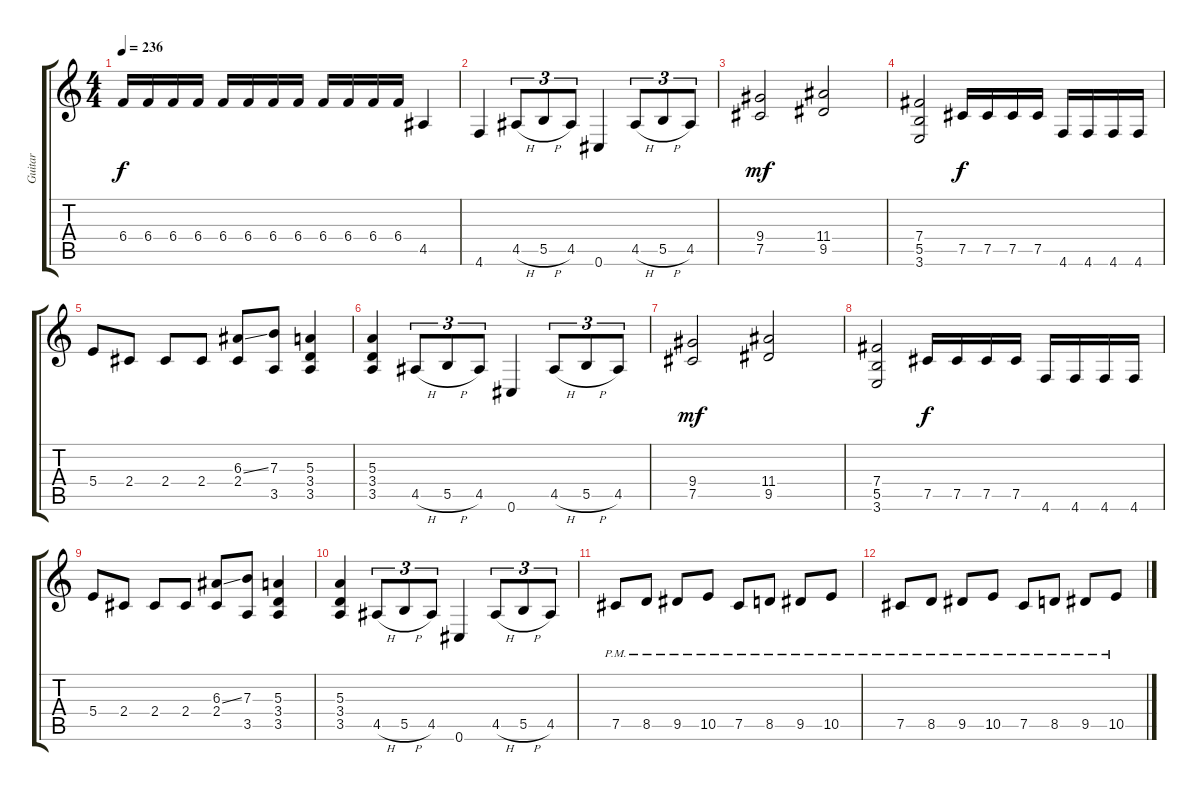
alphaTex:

\track ("Guitar" "Guitar") {instrument distortionguitar}
\staff {score tabs}
\tuning (Db4 Ab3 E3 B2 Gb2 Db2) {hide}
\ts (4 4)
\tempo 236
\clef g2
\ks c
6.4.16{dy f} 6.4.16 6.4.16 6.4.16 6.4.16 6.4.16 6.4.16 6.4.16 6.4.16 6.4.16 6.4.16 6.4.16 4.5.4 |
4.6.4 4.5{h}.8{tu (3 2)} 5.5{h}.8{tu (3 2)} 4.5.8{tu (3 2)} 0.6.4 4.5{h}.8{tu (3 2)} 5.5{h}.8{tu (3 2)} 4.5.8{tu (3 2)} |
(9.4 7.5).2{dy mf} (11.4 9.5).2 |
(7.4 5.5 3.6).2 7.5.16{dy f} 7.5.16 7.5.16 7.5.16 4.6.16 4.6.16 4.6.16 4.6.16 |
5.4.8 2.4.8 2.4.8 2.4.8 (6.3{ss} 2.4).8 (7.3 3.5).8 (5.3 3.4 3.5).4 |
(5.3 3.4 3.5).4 4.5{h}.8{tu (3 2)} 5.5{h}.8{tu (3 2)} 4.5.8{tu (3 2)} 0.6.4 4.5{h}.8{tu (3 2)} 5.5{h}.8{tu (3 2)} 4.5.8{tu (3 2)} |
(9.4 7.5).2{dy mf} (11.4 9.5).2 |
(7.4 5.5 3.6).2 7.5.16{dy f} 7.5.16 7.5.16 7.5.16 4.6.16 4.6.16 4.6.16 4.6.16 |
5.4.8 2.4.8 2.4.8 2.4.8 (6.3{ss} 2.4).8 (7.3 3.5).8 (5.3 3.4 3.5).4 |
(5.3 3.4 3.5).4 4.5{h}.8{tu (3 2)} 5.5{h}.8{tu (3 2)} 4.5.8{tu (3 2)} 0.6.4 4.5{h}.8{tu (3 2)} 5.5{h}.8{tu (3 2)} 4.5.8{tu (3 2)} |
7.5{pm}.8 8.5{pm}.8 9.5{pm}.8 10.5{pm}.8 7.5{pm}.8 8.5{pm}.8 9.5{pm}.8 10.5{pm}.8 |
7.5{pm}.8 8.5{pm}.8 9.5{pm}.8 10.5{pm}.8 7.5{pm}.8 8.5{pm}.8 9.5{pm}.8 10.5{pm}.8
